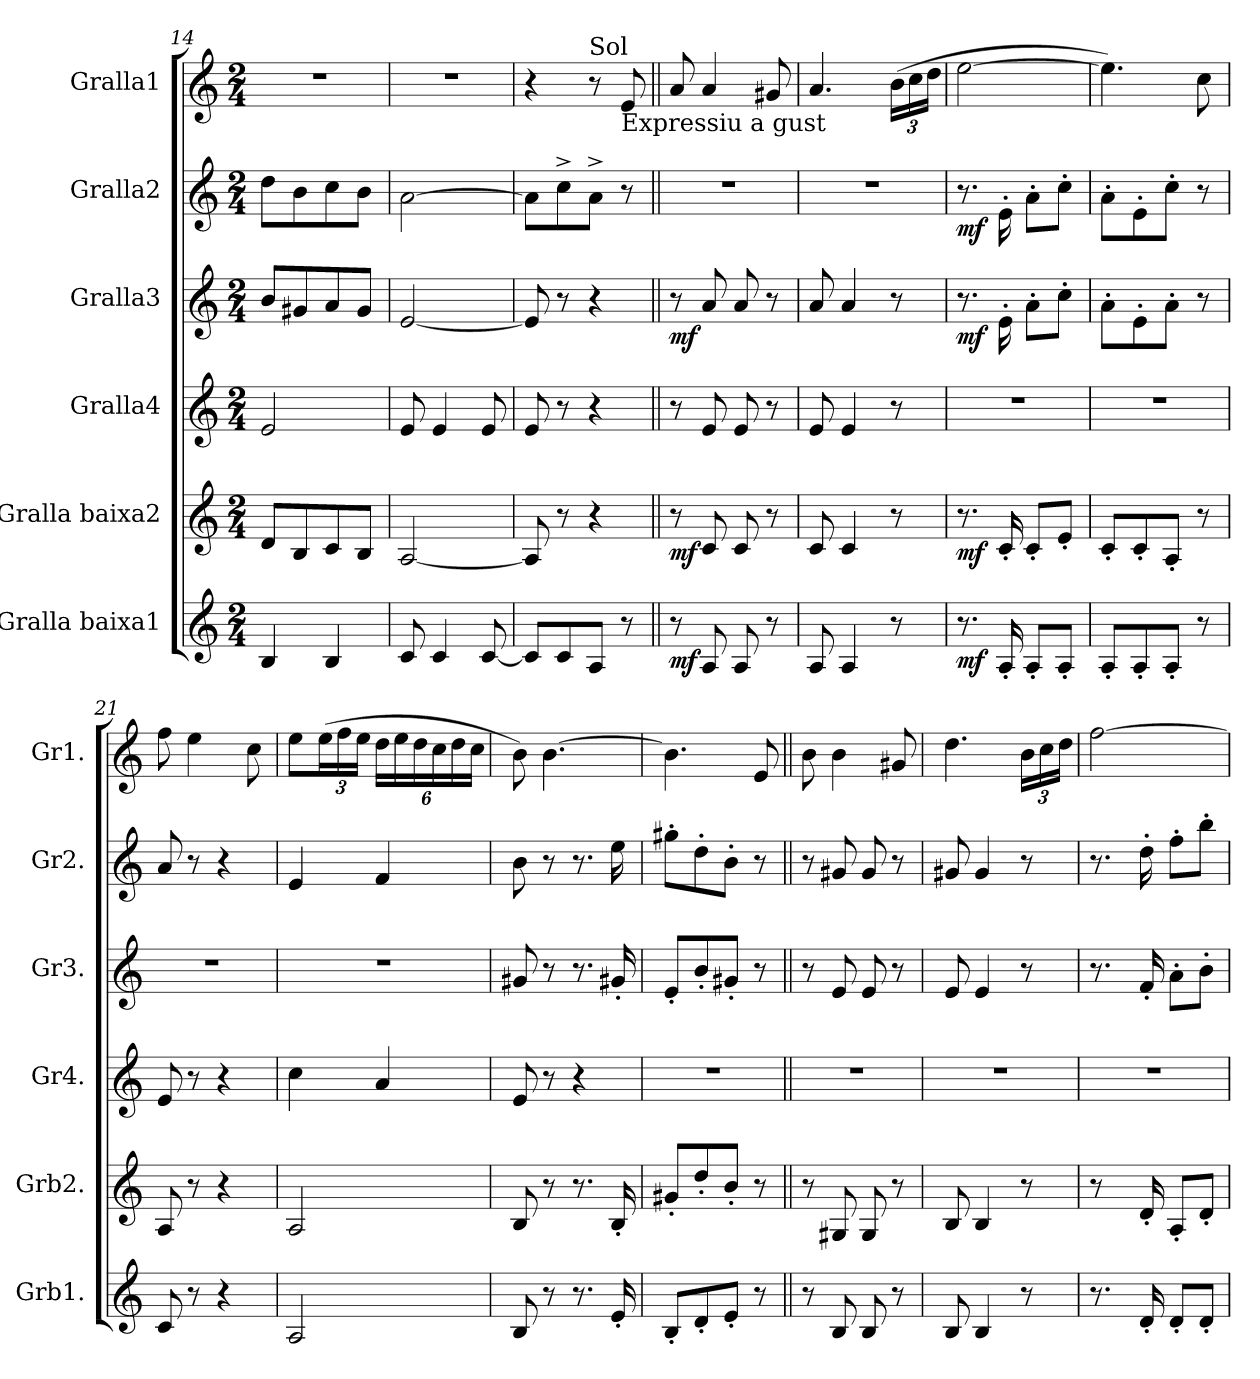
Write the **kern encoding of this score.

**kern	**dynam	**kern	**dynam	**kern	**kern	**dynam	**kern	**dynam	**kern
*part6	*part6	*part5	*part5	*part4	*part3	*part3	*part2	*part2	*part1
*staff6	*staff6	*staff5	*staff5	*staff4	*staff3	*staff3	*staff2	*staff2	*staff1
*I"Gralla baixa1	*	*I"Gralla baixa2	*	*I"Gralla4	*I"Gralla3	*	*I"Gralla2	*	*I"Gralla1
*I'Grb1.	*	*I'Grb2.	*	*I'Gr4.	*I'Gr3.	*	*I'Gr2.	*	*I'Gr1.
*clefG2	*	*clefG2	*	*clefG2	*clefG2	*	*clefG2	*	*clefG2
*k[]	*	*k[]	*	*k[]	*k[]	*	*k[]	*	*k[]
*M2/4	*	*M2/4	*	*M2/4	*M2/4	*	*M2/4	*	*M2/4
=14	=14	=14	=14	=14	=14	=14	=14	=14	=14
4B/	.	8d/L	.	2e/	8b/L	.	8dd\L	.	2r
.	.	8B/	.	.	8g#X/	.	8b\	.	.
4B/	.	8c/	.	.	8a/	.	8cc\	.	.
.	.	8B/J	.	.	8g#/J	.	8b\J	.	.
=15	=15	=15	=15	=15	=15	=15	=15	=15	=15
8c/	.	[2A/	.	8e/	[2e/	.	[2a\	.	2r
4c/	.	.	.	4e/	.	.	.	.	.
[8c/	.	.	.	8e/	.	.	.	.	.
=16	=16	=16	=16	=16	=16	=16	=16	=16	=16
8c/L]	.	8A/]	.	8e/	8e/]	.	8a\L]	.	4r
8c/	.	8r	.	8r	8r	.	8cc^\	.	.
!	!	!	!	!	!	!	!	!	!LO:TX:a:t=Sol
8A/J	.	4r	.	4r	4r	.	8a^\J	.	8r
!	!	!	!	!	!	!	!	!	!LO:TX:b:t=Expressiu a gust
8r	.	.	.	.	.	.	8r	.	8e/
=17||	=17||	=17||	=17||	=17||	=17||	=17||	=17||	=17||	=17||
!	!LO:DY:b	!	!LO:DY:b	!	!	!LO:DY:b	!	!	!
8r	mf	8r	mf	8r	8r	mf	2r	.	8a/
8A/	.	8c/	.	8e/	8a/	.	.	.	4a/
8A/	.	8c/	.	8e/	8a/	.	.	.	.
8r	.	8r	.	8r	8r	.	.	.	8g#X/
=18	=18	=18	=18	=18	=18	=18	=18	=18	=18
8A/	.	8c/	.	8e/	8a/	.	2r	.	4.a/
4A/	.	4c/	.	4e/	4a/	.	.	.	.
*	*	*	*	*	*	*	*	*	*Xbrackettup
8r	.	8r	.	8r	8r	.	.	.	(>24b\LL
.	.	.	.	.	.	.	.	.	24cc\
.	.	.	.	.	.	.	.	.	24dd\JJ
=19	=19	=19	=19	=19	=19	=19	=19	=19	=19
!	!LO:DY:b	!	!LO:DY:b	!	!	!LO:DY:b	!	!LO:DY:b	!
8.r	mf	8.r	mf	2r	8.r	mf	8.r	mf	[2ee\
16A'/	.	16c'/	.	.	16e'\	.	16e'\	.	.
8A'/L	.	8c'/L	.	.	8a'\L	.	8a'\L	.	.
8A'/J	.	8e'/J	.	.	8cc'\J	.	8cc'\J	.	.
=20	=20	=20	=20	=20	=20	=20	=20	=20	=20
8A'/L	.	8c'/L	.	2r	8a'\L	.	8a'\L	.	4.ee\])
8A'/	.	8c'/	.	.	8e'\	.	8e'\	.	.
8A'/J	.	8A'/J	.	.	8a'\J	.	8cc'\J	.	.
8r	.	8r	.	.	8r	.	8r	.	8cc\
!!LO:LB:g=z
=21	=21	=21	=21	=21	=21	=21	=21	=21	=21
8c/	.	8A/	.	8e/	2r	.	8a/	.	8ff\
8r	.	8r	.	8r	.	.	8r	.	4ee\
4r	.	4r	.	4r	.	.	4r	.	.
.	.	.	.	.	.	.	.	.	8cc\
=22	=22	=22	=22	=22	=22	=22	=22	=22	=22
2A/	.	2A/	.	4cc\	2r	.	4e/	.	8ee\L
.	.	.	.	.	.	.	.	.	(>24ee\L
.	.	.	.	.	.	.	.	.	24ff\
.	.	.	.	.	.	.	.	.	24ee\JJ
.	.	.	.	4a/	.	.	4f/	.	24dd\LL
.	.	.	.	.	.	.	.	.	24ee\
.	.	.	.	.	.	.	.	.	24dd\
.	.	.	.	.	.	.	.	.	24cc\
.	.	.	.	.	.	.	.	.	24dd\
.	.	.	.	.	.	.	.	.	24cc\JJ
=23	=23	=23	=23	=23	=23	=23	=23	=23	=23
8B/	.	8B/	.	8e/	8g#X/	.	8b\	.	8b\)
8r	.	8r	.	8r	8r	.	8r	.	[4.b\
8.r	.	8.r	.	4r	8.r	.	8.r	.	.
16e'/	.	16B'/	.	.	16g#X'/	.	16ee\	.	.
=24	=24	=24	=24	=24	=24	=24	=24	=24	=24
8B'/L	.	8g#X'/L	.	2r	8e'/L	.	8gg#X'\L	.	4.b\]
8d'/	.	8dd'/	.	.	8b'/	.	8dd'\	.	.
8e'/J	.	8b'/J	.	.	8g#X'/J	.	8b'\J	.	.
8r	.	8r	.	.	8r	.	8r	.	8e/
=25||	=25||	=25||	=25||	=25||	=25||	=25||	=25||	=25||	=25||
8r	.	8r	.	2r	8r	.	8r	.	8b\
8B/	.	8G#X/	.	.	8e/	.	8g#X/	.	4b\
8B/	.	8G#/	.	.	8e/	.	8g#/	.	.
8r	.	8r	.	.	8r	.	8r	.	8g#X/
=26	=26	=26	=26	=26	=26	=26	=26	=26	=26
8B/	.	8B/	.	2r	8e/	.	8g#X/	.	4.dd\
4B/	.	4B/	.	.	4e/	.	4g#/	.	.
8r	.	8r	.	.	8r	.	8r	.	24b\LL
.	.	.	.	.	.	.	.	.	24cc\
.	.	.	.	.	.	.	.	.	24dd\JJ
=27	=27	=27	=27	=27	=27	=27	=27	=27	=27
8.r	.	8r	.	2r	8.r	.	8.r	.	[2ff\
.	.	16ryy	.	.	.	.	.	.	.
16d'/	.	16d'/	.	.	16f'/	.	16dd'\	.	.
8d'/L	.	8A'/L	.	.	8a'\L	.	8ff'\L	.	.
8d'/J	.	8d'/J	.	.	8b'\J	.	8bb'\J	.	.
=	=	=	=	=	=	=	=	=	=
*-	*-	*-	*-	*-	*-	*-	*-	*-	*-
